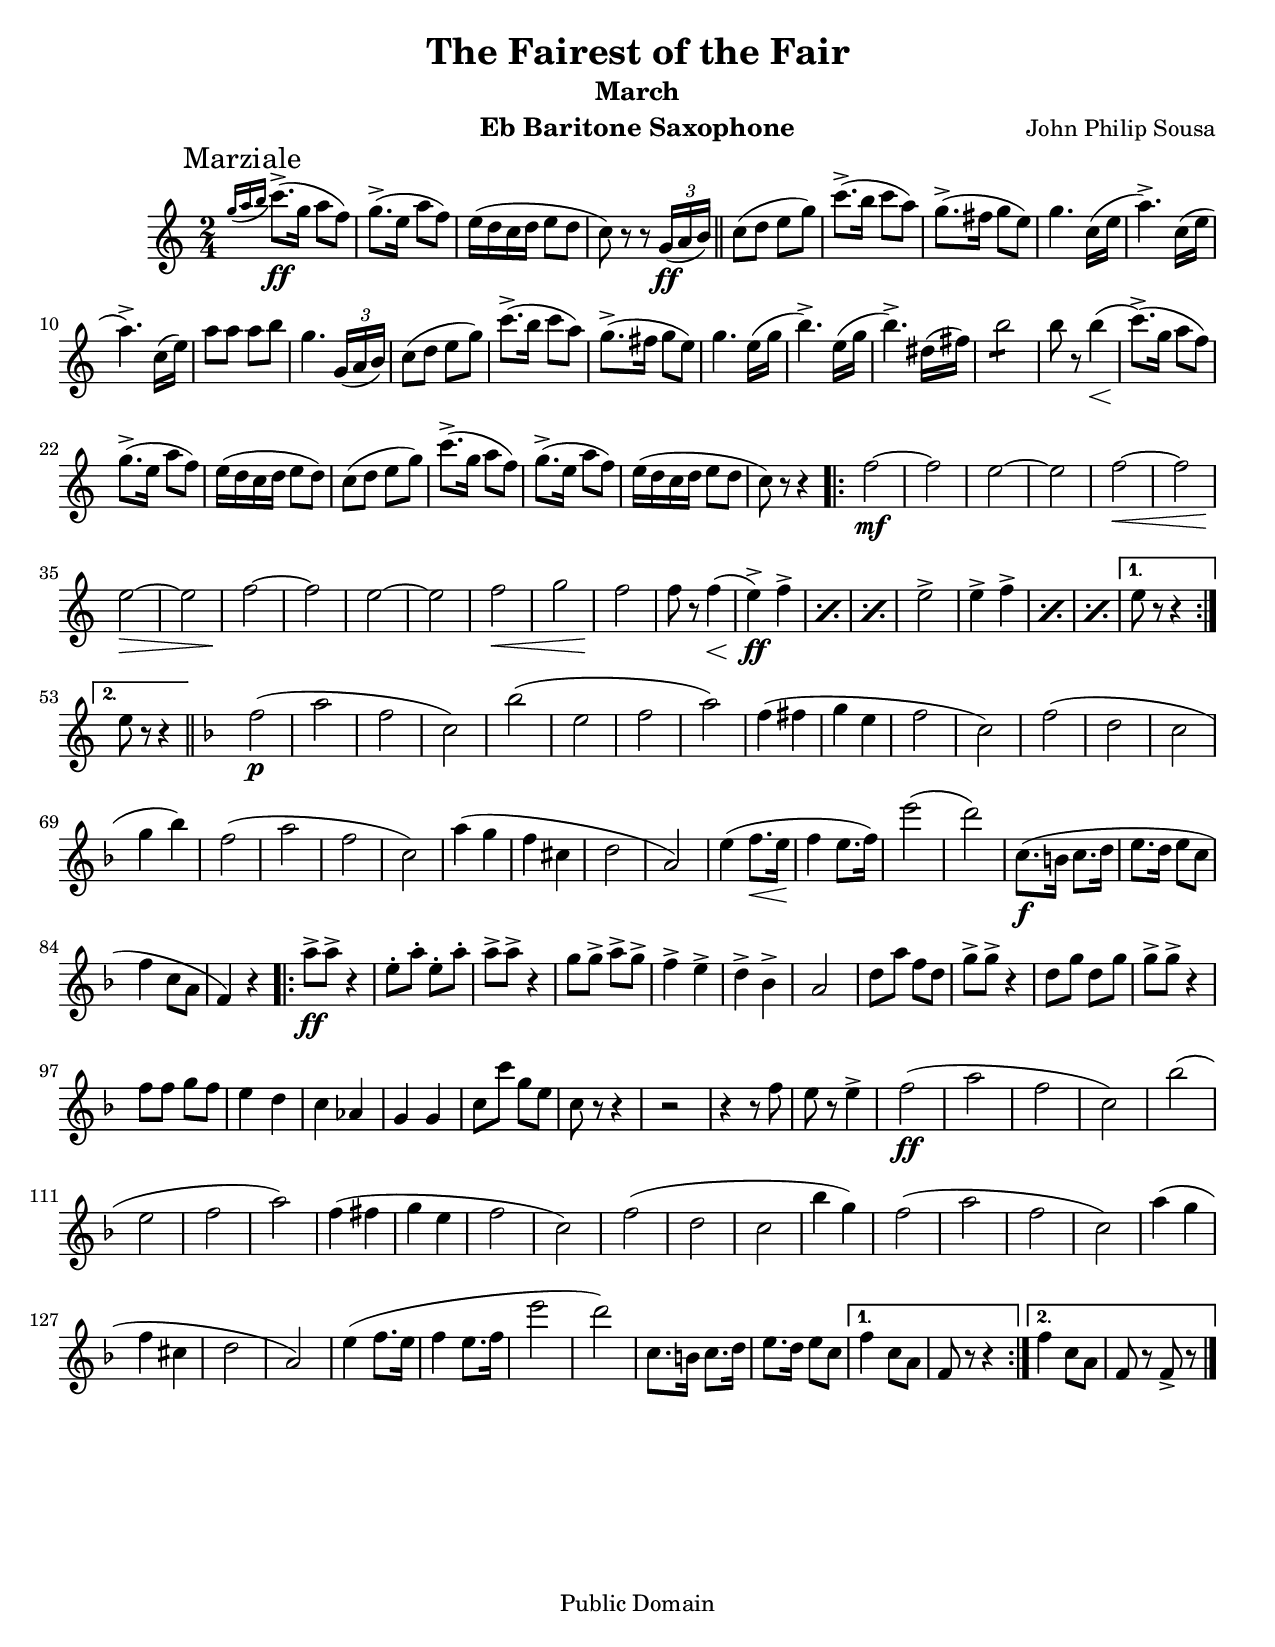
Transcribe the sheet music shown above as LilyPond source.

\version "2.16.2"
\include "JPSFotF.ly"

\paper {
  #(set-paper-size "letter")
}

\header {
  instrument = "Eb Baritone Saxophone"
}

\score {
  \new Staff { 
    \set Staff.midiInstrument = "baritone sax"
    \override Score.RehearsalMark #'break-align-symbol = #'time-signature
    \mark "Marziale"
    \baritoneSaxophoneInEb
  }
  
  \layout {}
  \midi {
    \tempo 4 = 120
  }
}

